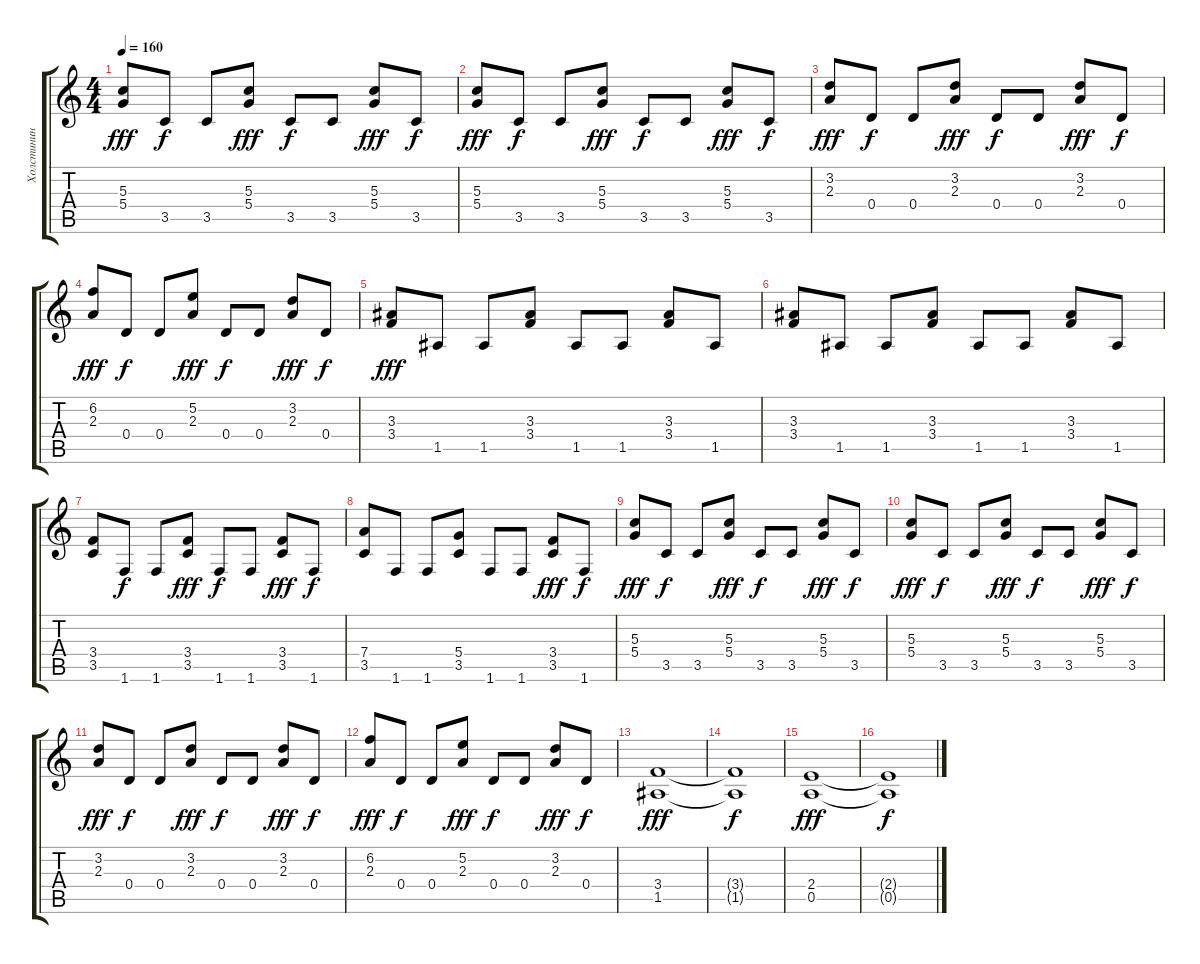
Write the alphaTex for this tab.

\track ("Холстинин" "Холстинин") {instrument overdrivenguitar}
\staff {score tabs}
\tuning (E4 B3 G3 D3 A2 E2) {hide}
\ts (4 4)
\tempo 160
\clef g2
\ks c
(5.3 5.4).8{dy fff} 3.5.8{dy f} 3.5.8 (5.3 5.4).8{dy fff} 3.5.8{dy f} 3.5.8 (5.3 5.4).8{dy fff} 3.5.8{dy f} |
(5.3 5.4).8{dy fff} 3.5.8{dy f} 3.5.8 (5.3 5.4).8{dy fff} 3.5.8{dy f} 3.5.8 (5.3 5.4).8{dy fff} 3.5.8{dy f} |
(3.2 2.3).8{dy fff} 0.4.8{dy f} 0.4.8 (3.2 2.3).8{dy fff} 0.4.8{dy f} 0.4.8 (3.2 2.3).8{dy fff} 0.4.8{dy f} |
(6.2 2.3).8{dy fff} 0.4.8{dy f} 0.4.8 (5.2 2.3).8{dy fff} 0.4.8{dy f} 0.4.8 (3.2 2.3).8{dy fff} 0.4.8{dy f} |
(3.3 3.4).8{dy fff} 1.5.8 1.5.8 (3.3 3.4).8 1.5.8 1.5.8 (3.3 3.4).8 1.5.8 |
(3.3 3.4).8 1.5.8 1.5.8 (3.3 3.4).8 1.5.8 1.5.8 (3.3 3.4).8 1.5.8 |
(3.4 3.5).8 1.6.8{dy f} 1.6.8 (3.4 3.5).8{dy fff} 1.6.8{dy f} 1.6.8 (3.4 3.5).8{dy fff} 1.6.8{dy f} |
(7.4 3.5).8 1.6.8 1.6.8 (5.4 3.5).8 1.6.8 1.6.8 (3.4 3.5).8{dy fff} 1.6.8{dy f} |
(5.3 5.4).8{dy fff} 3.5.8{dy f} 3.5.8 (5.3 5.4).8{dy fff} 3.5.8{dy f} 3.5.8 (5.3 5.4).8{dy fff} 3.5.8{dy f} |
(5.3 5.4).8{dy fff} 3.5.8{dy f} 3.5.8 (5.3 5.4).8{dy fff} 3.5.8{dy f} 3.5.8 (5.3 5.4).8{dy fff beam Up} 3.5.8{dy f beam Up} |
(3.2 2.3).8{dy fff} 0.4.8{dy f} 0.4.8 (3.2 2.3).8{dy fff} 0.4.8{dy f} 0.4.8 (3.2 2.3).8{dy fff} 0.4.8{dy f} |
(6.2 2.3).8{dy fff} 0.4.8{dy f} 0.4.8 (5.2 2.3).8{dy fff} 0.4.8{dy f} 0.4.8 (3.2 2.3).8{dy fff} 0.4.8{dy f} |
(3.4 1.5).1{dy fff} |
(3.4{t} 1.5{t}).1{dy f} |
(2.4 0.5).1{dy fff} |
(2.4{t} 0.5{t}).1{dy f}
